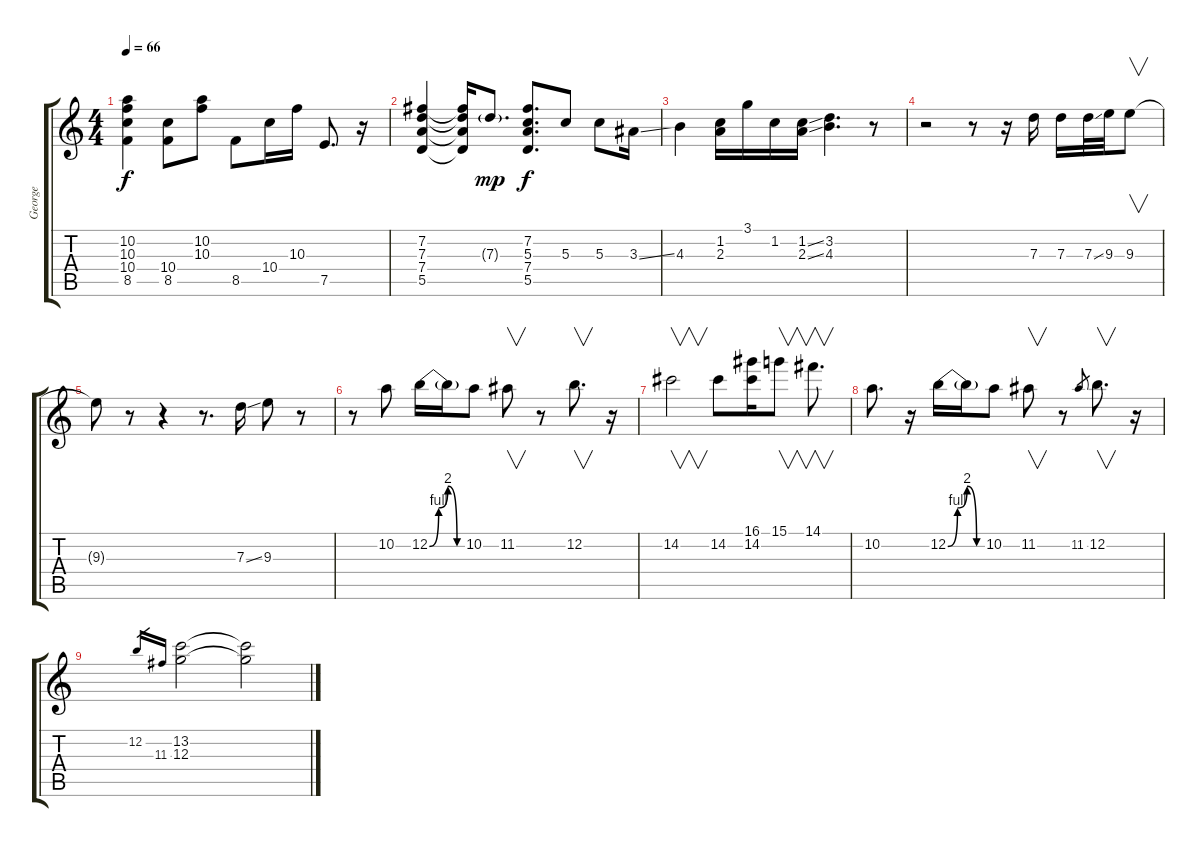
\track ("George" "George") {instrument overdrivenguitar}
\staff {score tabs}
\tuning (E4 B3 G3 D3 A2 E2) {hide}
\ts (4 4)
\tempo 66
\clef g2
\ks c
(10.2 10.3 10.4 8.5).4{dy f} (10.4 8.5).8 (10.2 10.3).8 8.5.8 10.4.16 10.3.16 7.5.8{d} r.16 |
(7.2 7.3 7.4 5.5).4 (7.2{t} 7.3{t} 7.4{t} 5.5{t}).16 7.3{g}.8{d dy mp} (7.2 5.3 7.4 5.5).8{d dy f} 5.3.8 5.3.8 3.3{ss}.16 |
4.3.4 (1.2 2.3).16 3.1.16 1.2.16 (1.2{ss} 2.3{ss}).16 (3.2 4.3).4{d} r.8 |
r.2 r.8 r.16 7.3.16 7.3.16 7.3{ss}.32 9.3.32 9.3.8{v} |
9.3{t}.8 r.8 r.4 r.8{d} 7.3{ss}.16 9.3.8 r.8 |
r.8 10.2.8 12.2{be (custom 0 0 15 4 30 8 45 0 60 0)}.16 12.2{t}.16 10.2.8 11.2.8{v} r.8 12.2.8{v d} r.16 |
14.2.2{v} 14.2.8 (16.1 14.2).16 15.1.8{v} 14.1.8{v d} |
10.2.8{d} r.16 12.2{be (custom 0 0 15 4 30 8 45 0 60 0)}.16 12.2{t}.16 10.2.8 11.2.8{v} r.8 11.2.8{gr} 12.2.8{v d} r.16 |
12.2.16{gr} 11.3.16{gr} (13.2 12.3).2 (13.2{t} 12.3{t}).2
